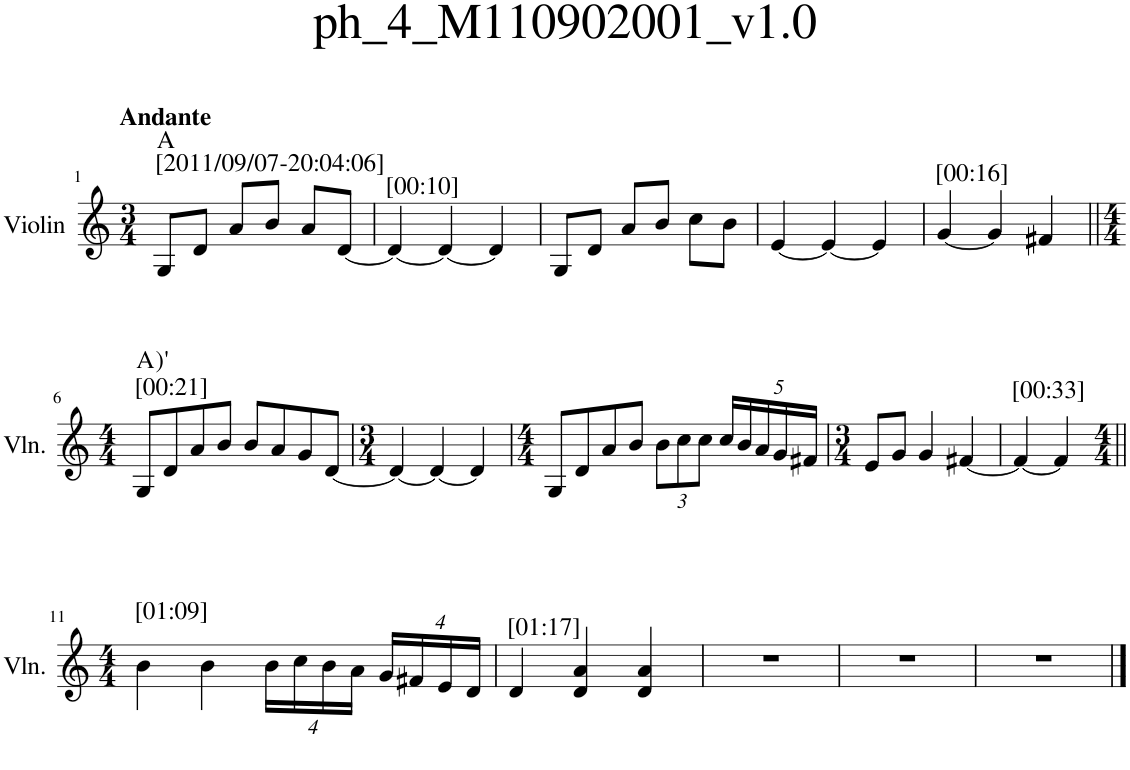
**kern	**harte
*part1	*part1
*staff1	*
*I"Violin	*
*I'Vln.	*
*clefG2	*
*k[]	*
*M3/4	*
=1	=1
!LO:TX:a:B:t=Andante	!LO:H:n=1:kt=[2011/09/07-20:04:06]
8G/L	N A:maj
8d/J	.
8a/L	.
8b/J	.
8a/L	.
[8d/J	.
=2	=2
!	!LO:H:kt=[00:10]
4d/_	N
4d/_	.
4d/]	.
=3	=3
8G/L	.
8d/J	.
8a/L	.
8b/J	.
8cc\L	.
8b\J	.
=4	=4
[4e/	.
4e/_	.
4e/]	.
=5	=5
!	!LO:H:kt=[00:16]
[4g/	N
4g/]	.
4f#X/	.
!!LO:LB:g=z
=6||	=6||
*M4/4	*
!	!LO:H:n=1:kt=[00:21]
8G/L	N A:maj
8d/	.
8a/	.
8b/J	.
8b/L	.
8a/	.
8g/	.
[8d/J	.
=7	=7
*M3/4	*
4d/_	.
4d/_	.
4d/]	.
=8	=8
*M4/4	*
8G/L	.
8d/	.
8a/	.
8b/J	.
*Xbrackettup	*
12b\L	.
12cc\	.
12cc\J	.
20cc/LL	.
20b/	.
20a/	.
20g/	.
20f#X/JJ	.
=9	=9
*M3/4	*
8e/L	.
8g/J	.
4g/	.
[4f#X/	.
=10	=10
!	!LO:H:kt=[00:33]
4f#/_	N
4f#/]	.
!!LO:LB:g=z
=11||	=11||
*M4/4	*
!	!LO:H:kt=[01:09]
4b\	N
4b\	.
16b\LL	.
16cc\	.
16b\	.
16a\JJ	.
16g/LL	.
16f#X/	.
16e/	.
16d/JJ	.
=12	=12
!	!LO:H:kt=[01:17]
4d/	N
4d/ 4a/	.
4d/ 4a/	.
=13	=13
1r	.
=14	=14
1r	.
=15	=15
1r	.
==	==
*-	*-
